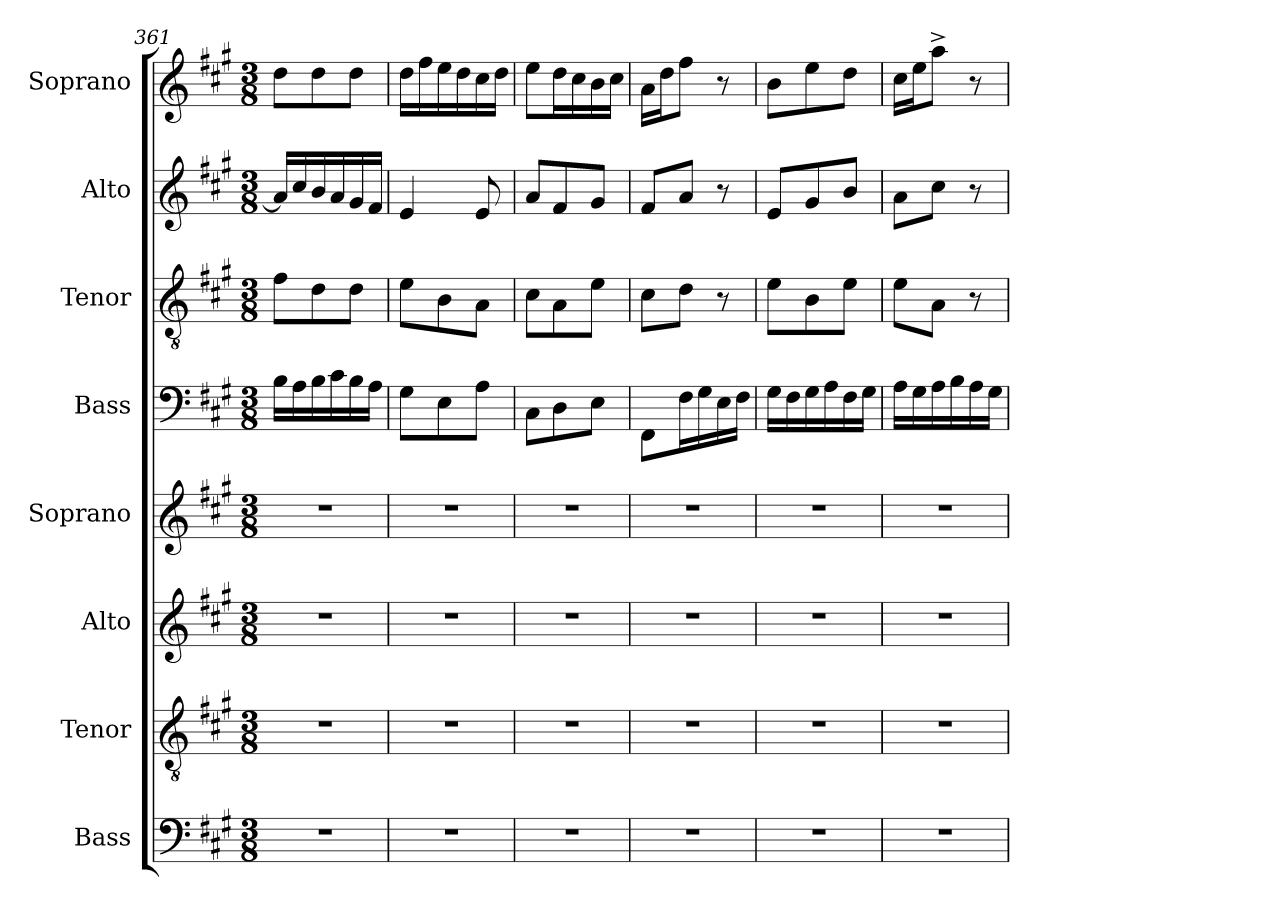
**kern	**kern	**kern	**kern	**kern	**kern	**kern	**kern
*part8	*part7	*part6	*part5	*part4	*part3	*part2	*part1
*staff8	*staff7	*staff6	*staff5	*staff4	*staff3	*staff2	*staff1
*I"Bass	*I"Tenor	*I"Alto	*I"Soprano	*I"Bass	*I"Tenor	*I"Alto	*I"Soprano
*clefF4	*clefGv2	*clefG2	*clefG2	*clefF4	*clefGv2	*clefG2	*clefG2
*k[f#c#g#]	*k[f#c#g#]	*k[f#c#g#]	*k[f#c#g#]	*k[f#c#g#]	*k[f#c#g#]	*k[f#c#g#]	*k[f#c#g#]
*A:	*A:	*A:	*A:	*A:	*A:	*A:	*A:
*M3/8	*M3/8	*M3/8	*M3/8	*M3/8	*M3/8	*M3/8	*M3/8
=361	=361	=361	=361	=361	=361	=361	=361
4.r	4.r	4.r	4.r	16B\LL	8f#\L	16a/LL]	8dd\L
.	.	.	.	16A\	.	16cc#/	.
.	.	.	.	16B\	8d\	16b/	8dd\
.	.	.	.	16c#\	.	16a/	.
.	.	.	.	16B\	8d\J	16g#/	8dd\J
.	.	.	.	16A\JJ	.	16f#/JJ	.
!!LO:PB:g=z
=362	=362	=362	=362	=362	=362	=362	=362
4.r	4.r	4.r	4.r	8G#\L	8e\L	4e/	16dd\LL
.	.	.	.	.	.	.	16ff#\
.	.	.	.	8E\	8B\	.	16ee\
.	.	.	.	.	.	.	16dd\
.	.	.	.	8A\J	8A\J	8e/	16cc#\
.	.	.	.	.	.	.	16dd\JJ
=363	=363	=363	=363	=363	=363	=363	=363
4.r	4.r	4.r	4.r	8C#\L	8c#\L	8a/L	8ee\L
.	.	.	.	8D\	8A\	8f#/	16dd\L
.	.	.	.	.	.	.	16cc#\
.	.	.	.	8E\J	8e\J	8g#/J	16b\
.	.	.	.	.	.	.	16cc#\JJ
=364	=364	=364	=364	=364	=364	=364	=364
4.r	4.r	4.r	4.r	8FF#\L	8c#\L	8f#/L	16a\LL
.	.	.	.	.	.	.	16dd\J
.	.	.	.	16F#\L	8d\J	8a/J	8ff#\J
.	.	.	.	16G#\	.	.	.
.	.	.	.	16E\	8r	8r	8r
.	.	.	.	16F#\JJ	.	.	.
=365	=365	=365	=365	=365	=365	=365	=365
4.r	4.r	4.r	4.r	16G#\LL	8e\L	8e/L	8b\L
.	.	.	.	16F#\	.	.	.
.	.	.	.	16G#\	8B\	8g#/	8ee\
.	.	.	.	16A\	.	.	.
.	.	.	.	16F#\	8e\J	8b/J	8dd\J
.	.	.	.	16G#\JJ	.	.	.
=366	=366	=366	=366	=366	=366	=366	=366
4.r	4.r	4.r	4.r	16A\LL	8e\L	8a\L	16cc#\LL
.	.	.	.	16G#\	.	.	16ee\J
.	.	.	.	16A\	8A\J	8cc#\J	8aa^>\J
.	.	.	.	16B\	.	.	.
.	.	.	.	16A\	8r	8r	8r
.	.	.	.	16G#\JJ	.	.	.
=	=	=	=	=	=	=	=
*-	*-	*-	*-	*-	*-	*-	*-
